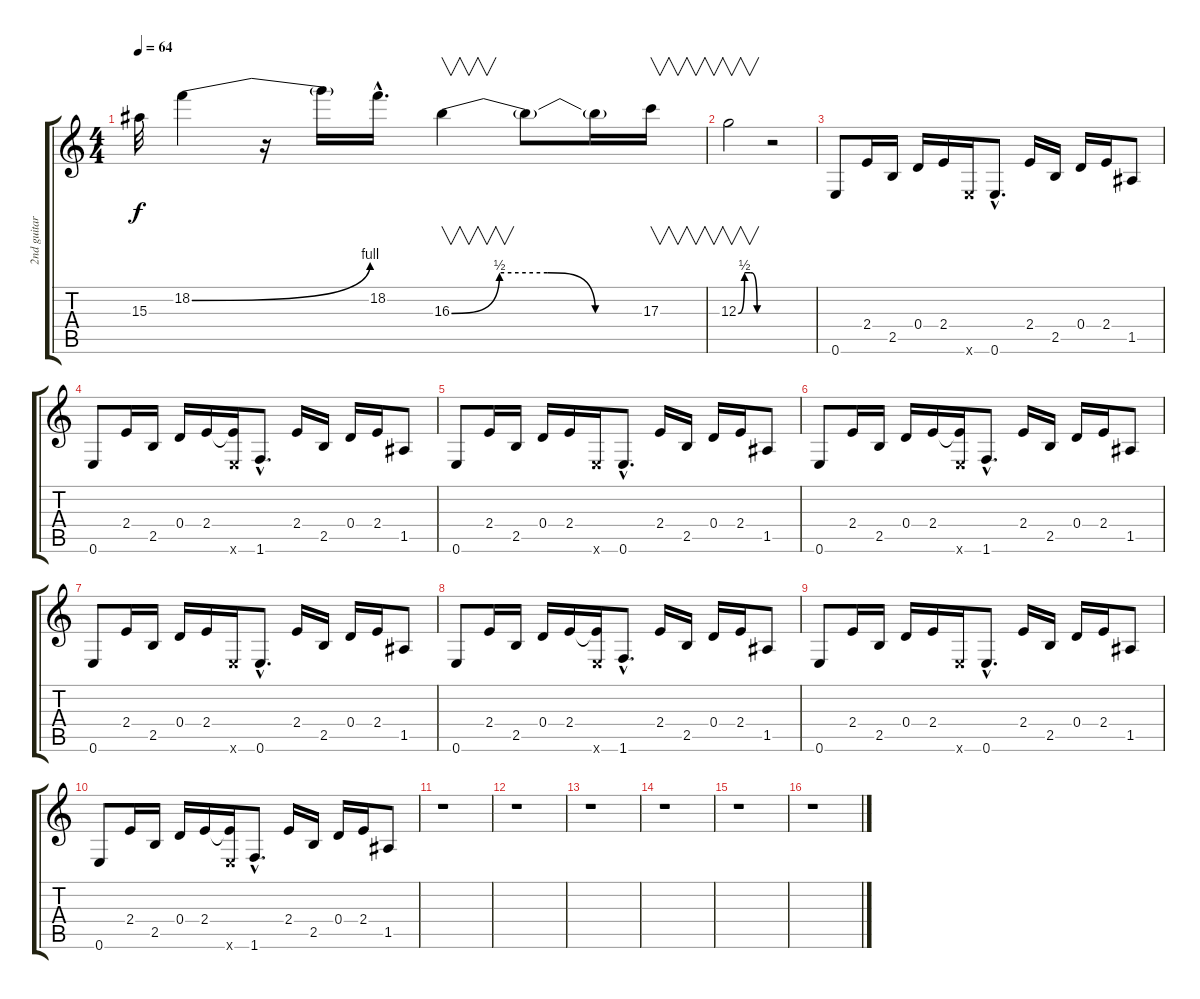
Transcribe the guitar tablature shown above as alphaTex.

\track ("2nd guitar" "2nd guitar") {instrument distortionguitar}
\staff {score tabs}
\tuning (E4 B3 G3 D3 A2 E2) {hide}
\ts (4 4)
\tempo 64
\clef g2
\ks c
15.3.32{dy f} 18.2{be (bend 0 0 60 4)}.4 r.16 18.2{t}.16 18.2{hac}.16{d} 16.3{be (custom 0 0 15 2 30 2 45 0 60 0)}.4{v} 16.3{t}.8 16.3{t}.16 17.3.16{v} |
12.3{be (custom 0 0 15 2 30 2 45 0 60 0)}.2{v} r.2 |
0.6.8 2.4.16 2.5.16 0.4.16 2.4.16 0.6{x}.16 0.6{hac}.8{d} 2.4.16 2.5.16 0.4.16 2.4.16 1.5.8 |
0.6.8 2.4.16 2.5.16 0.4.16 2.4.16 (2.4{t} 0.6{x}).16 1.6{hac}.8{d} 2.4.16 2.5.16 0.4.16 2.4.16 1.5.8 |
0.6.8 2.4.16 2.5.16 0.4.16 2.4.16 0.6{x}.16 0.6{hac}.8{d} 2.4.16 2.5.16 0.4.16 2.4.16 1.5.8 |
0.6.8 2.4.16 2.5.16 0.4.16 2.4.16 (2.4{t} 0.6{x}).16 1.6{hac}.8{d} 2.4.16 2.5.16 0.4.16 2.4.16 1.5.8 |
0.6.8 2.4.16 2.5.16 0.4.16 2.4.16 0.6{x}.16 0.6{hac}.8{d} 2.4.16 2.5.16 0.4.16 2.4.16 1.5.8 |
0.6.8 2.4.16 2.5.16 0.4.16 2.4.16 (2.4{t} 0.6{x}).16 1.6{hac}.8{d} 2.4.16 2.5.16 0.4.16 2.4.16 1.5.8 |
0.6.8 2.4.16 2.5.16 0.4.16 2.4.16 0.6{x}.16 0.6{hac}.8{d} 2.4.16 2.5.16 0.4.16 2.4.16 1.5.8 |
0.6.8 2.4.16 2.5.16 0.4.16 2.4.16 (2.4{t} 0.6{x}).16 1.6{hac}.8{d} 2.4.16 2.5.16 0.4.16 2.4.16 1.5.8 |
r.1 |
r.1 |
r.1 |
r.1 |
r.1 |
r.1
